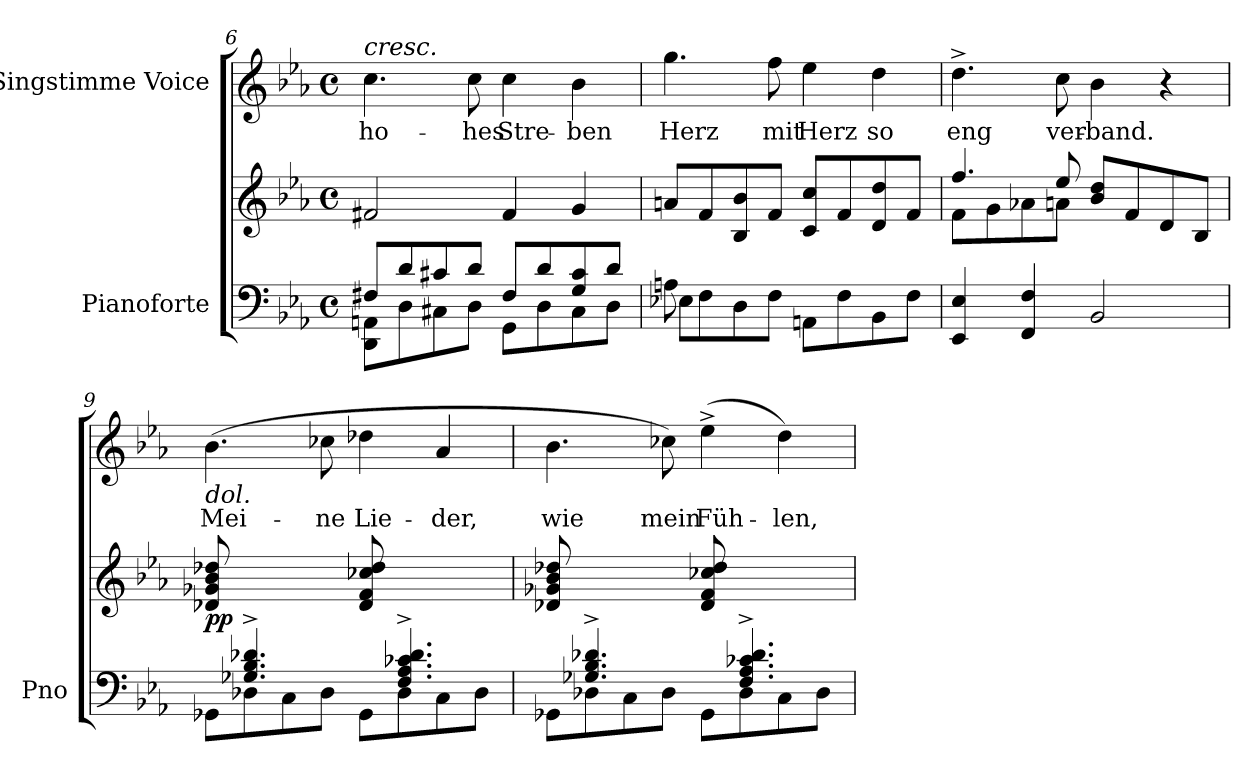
**kern	**kern	**dynam	**kern	**text
*part2	*part2	*part2	*part1	*part1
*staff3	*staff2	*staff2/3	*staff1	*staff1
*I"Pianoforte	*	*	*I"Singstimme Voice	*
*I'Pno	*	*	*	*
*clefF4	*clefG2	*	*clefG2	*
*k[b-e-a-]	*k[b-e-a-]	*	*k[b-e-a-]	*
*M4/4	*M4/4	*	*M4/4	*
*met(c)	*met(c)	*	*met(c)	*
=6	=6	=6	=6	=6
*^	*	*	*	*
!	!	!	!	!LO:TX:a:i:t=cresc.	!
!	!	!	!	!	!LO:LY:b
8F#X/L	8DD\ 8AAn\L	2f#X/	.	4.cc\	ho-
8d/	8D\	.	.	.	.
8c#X/	8C#X\	.	.	.	.
!	!	!	!	!	!LO:LY:b
8d/J	8D\J	.	.	8cc\	-hes
!	!	!	!	!	!LO:LY:b
8F#/L	8GG\L	4f#/	.	4cc\	Stre-
8d/	8D\	.	.	.	.
!	!	!	!	!	!LO:LY:b
8G/ 8c#/	8C#\	4g/	.	4b-\	-ben
8d/J	8D\J	.	.	.	.
=7	=7	=7	=7	=7	=7
!	!	!	!	!	!LO:LY:b
8An\	8E-X\L	8an/L	.	4.gg\	Herz
2..ryy	8F\	8f/	.	.	.
.	8D\	8B-/ 8b-/	.	.	.
!	!	!	!	!	!LO:LY:b
.	8F\J	8f/J	.	8ff\	mit
!	!	!	!	!	!LO:LY:b
.	8AAn\L	8c/ 8cc/L	.	4ee-\	Herz
.	8F\	8f/	.	.	.
!	!	!	!	!	!LO:LY:b
.	8BB-\	8d/ 8dd/	.	4dd\	so
.	8F\J	8f/J	.	.	.
=8	=8	=8	=8	=8	=8
*	*	*^	*	*	*
!	!	!	!	!	!	!LO:LY:b
*v	*v	*	*	*	*	*
4EE-/ 4E-/	4.ff/	8f\L	.	4.dd^\	eng
.	.	8g\	.	.	.
4FF/ 4F/	.	8a-X\	.	.	.
!	!	!	!	!	!LO:LY:b
.	8ee-/	8an\J	.	8cc\	ver-
!	!	!	!	!	!LO:LY:b
2BB-/	8b-/ 8dd/L	2ryy	.	4b-\	-band.
.	8f/	.	.	.	.
.	8d/	.	.	4r	.
.	8B-/J	.	.	.	.
*	*v	*v	*	*	*
!!LO:LB:g=z
=9	=9	=9	=9	=9
*^	*	*	*	*
!	!	!	!	!LO:TX:b:i:t=dol.	!
!	!	!	!LO:DY:b	!	!LO:LY:b
8ryy	8GG-X\L	8d-X/ 8g-X/ 8b-/ 8dd-X/	pp	(4.b-\	Mei-
4.G-X/^> 4.B-/^> 4.d-X/^>	8D-X\	4.ryy	.	.	.
.	8C\	.	.	.	.
!	!	!	!	!	!LO:LY:b
.	8D-\J	.	.	8cc-X\	-ne
!	!	!	!	!	!LO:LY:b
8ryy	8GG-\L	8d-/ 8f/ 8cc-X/ 8dd-/	.	4dd-X\	Lie-
4.F/^> 4.A-/^> 4.c-X/^> 4.d-/^>	8D-\	4.ryy	.	.	.
!	!	!	!	!	!LO:LY:b
.	8C\	.	.	4a-/	-der,
.	8D-\J	.	.	.	.
!!LO:LB:g=z
=10	=10	=10	=10	=10	=10
!	!	!	!	!	!LO:LY:b
8ryy	8GG-X\L	8d-X/ 8g-X/ 8b-/ 8dd-X/	.	4.b-\	wie
4.G-X/^> 4.B-/^> 4.d-X/^>	8D-X\	4.ryy	.	.	.
.	8C\	.	.	.	.
!	!	!	!	!	!LO:LY:b
.	8D-\J	.	.	8cc-X\)	mein
!	!	!	!	!	!LO:LY:b
8ryy	8GG-\L	8d-/ 8f/ 8cc-X/ 8dd-/	.	(4ee-^\	Füh-
4.F/^> 4.A-/^> 4.c-X/^> 4.d-/^>	8D-\	4.ryy	.	.	.
!	!	!	!	!	!LO:LY:b
.	8C\	.	.	4dd\)	-len,
.	8D-\J	.	.	.	.
*v	*v	*	*	*	*
=	=	=	=	=
*-	*-	*-	*-	*-
